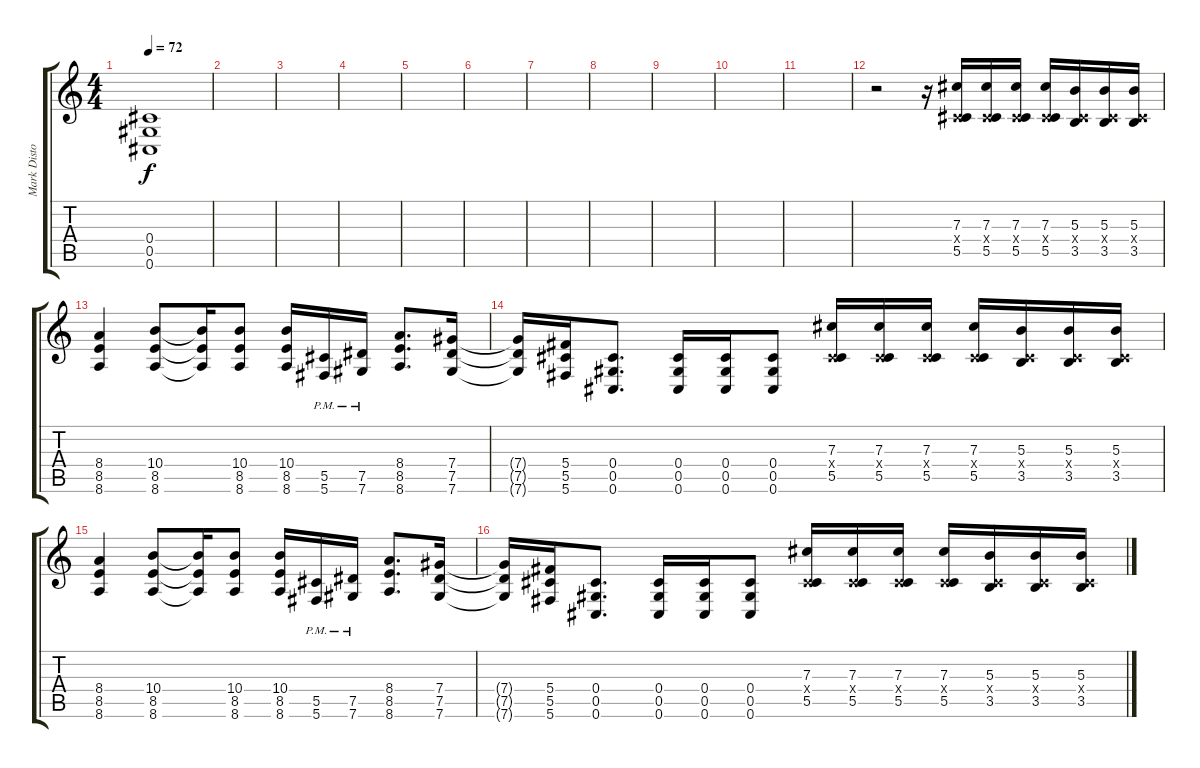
\track ("Mark Distortion and Solo" "Mark Disto") {instrument distortionguitar}
\staff {score tabs}
\tuning (Eb4 Bb3 Gb3 Db3 Ab2 Db2) {hide}
\ts (4 4)
\tempo 72
\clef g2
\ks c
(0.4{t} 0.5{t} 0.6{t}).1{dy f} |
|
|
|
|
|
|
|
|
|
|
r.2 r.16 (7.3 0.4{x} 5.5).16 (7.3 0.4{x} 5.5).16 (7.3 0.4{x} 5.5).16 (7.3 0.4{x} 5.5).16 (5.3 0.4{x} 3.5).16 (5.3 0.4{x} 3.5).16 (5.3 0.4{x} 3.5).16 |
(8.4 8.5 8.6).4 (10.4 8.5 8.6).8 (10.4{t} 8.5{t} 8.6{t}).16 (10.4 8.5 8.6).8 (10.4 8.5 8.6).16 (5.5{pm} 5.6{pm}).16 (7.5{pm} 7.6{pm}).16 (8.4 8.5 8.6).8{d} (7.4 7.5 7.6).16 |
(7.4{t} 7.5{t} 7.6{t}).16 (5.4 5.5 5.6).16 (0.4 0.5 0.6).8{d} (0.4 0.5 0.6).16 (0.4 0.5 0.6).16 (0.4 0.5 0.6).8 (7.3 0.4{x} 5.5).16 (7.3 0.4{x} 5.5).16 (7.3 0.4{x} 5.5).16 (7.3 0.4{x} 5.5).16 (5.3 0.4{x} 3.5).16 (5.3 0.4{x} 3.5).16 (5.3 0.4{x} 3.5).16 |
(8.4 8.5 8.6).4 (10.4 8.5 8.6).8 (10.4{t} 8.5{t} 8.6{t}).16 (10.4 8.5 8.6).8 (10.4 8.5 8.6).16 (5.5{pm} 5.6{pm}).16 (7.5{pm} 7.6{pm}).16 (8.4 8.5 8.6).8{d} (7.4 7.5 7.6).16 |
(7.4{t} 7.5{t} 7.6{t}).16 (5.4 5.5 5.6).16 (0.4 0.5 0.6).8{d} (0.4 0.5 0.6).16 (0.4 0.5 0.6).16 (0.4 0.5 0.6).8 (7.3 0.4{x} 5.5).16 (7.3 0.4{x} 5.5).16 (7.3 0.4{x} 5.5).16 (7.3 0.4{x} 5.5).16 (5.3 0.4{x} 3.5).16 (5.3 0.4{x} 3.5).16 (5.3 0.4{x} 3.5).16
